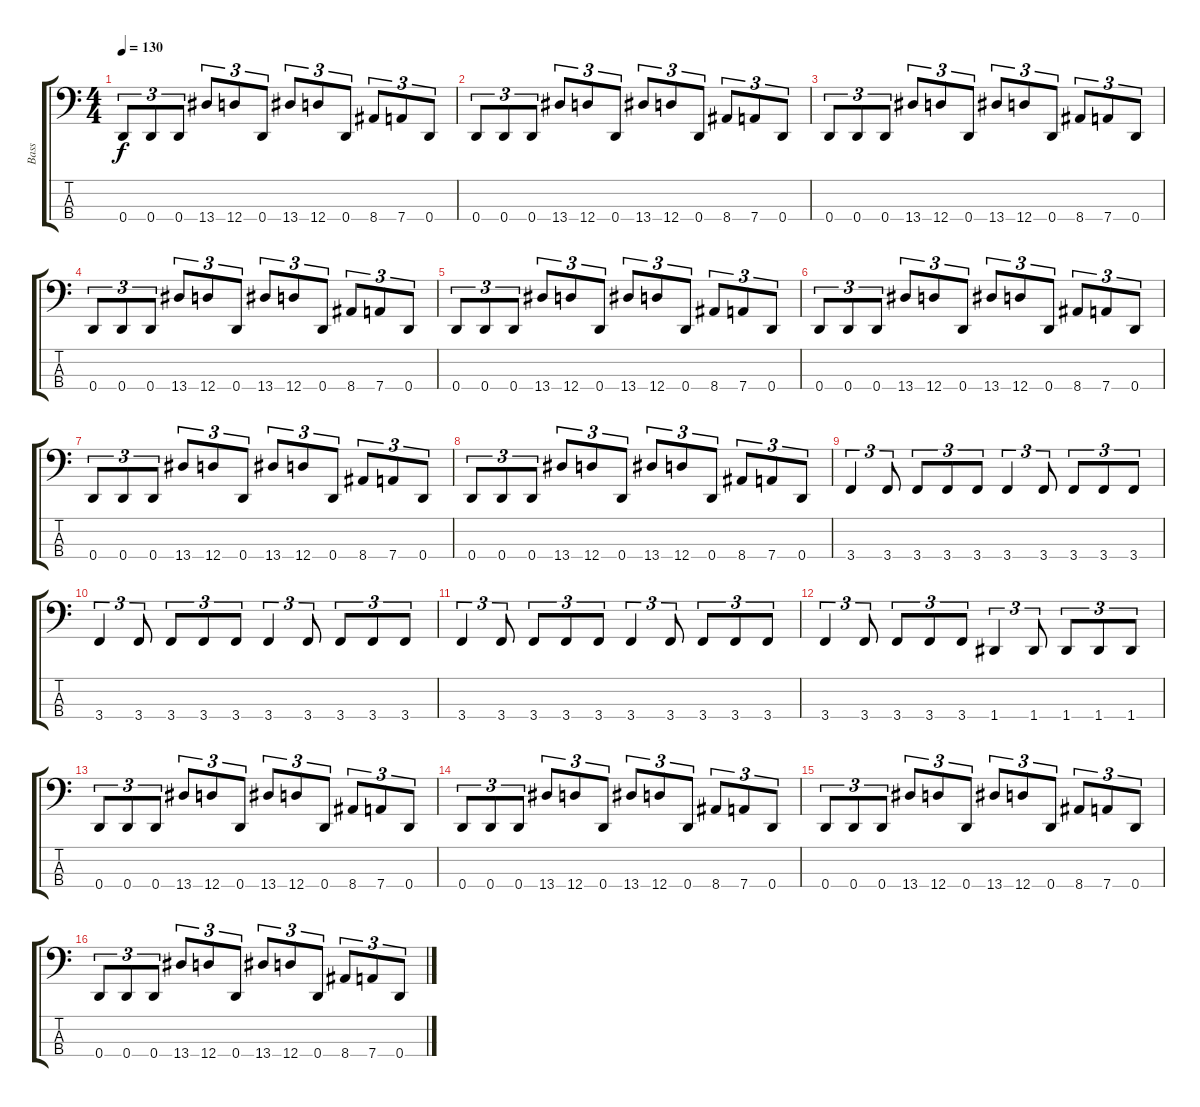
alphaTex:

\track ("Bass" "Bass") {instrument electricbassfinger}
\staff {score tabs}
\tuning (F2 C2 G1 D1) {hide}
\ts (4 4)
\tempo 130
\clef f4
\ks c
0.4.8{tu (3 2) dy f} 0.4.8{tu (3 2)} 0.4.8{tu (3 2)} 13.4.8{tu (3 2)} 12.4.8{tu (3 2)} 0.4.8{tu (3 2)} 13.4.8{tu (3 2)} 12.4.8{tu (3 2)} 0.4.8{tu (3 2)} 8.4.8{tu (3 2)} 7.4.8{tu (3 2)} 0.4.8{tu (3 2)} |
0.4.8{tu (3 2)} 0.4.8{tu (3 2)} 0.4.8{tu (3 2)} 13.4.8{tu (3 2)} 12.4.8{tu (3 2)} 0.4.8{tu (3 2)} 13.4.8{tu (3 2)} 12.4.8{tu (3 2)} 0.4.8{tu (3 2)} 8.4.8{tu (3 2)} 7.4.8{tu (3 2)} 0.4.8{tu (3 2)} |
0.4.8{tu (3 2)} 0.4.8{tu (3 2)} 0.4.8{tu (3 2)} 13.4.8{tu (3 2)} 12.4.8{tu (3 2)} 0.4.8{tu (3 2)} 13.4.8{tu (3 2)} 12.4.8{tu (3 2)} 0.4.8{tu (3 2)} 8.4.8{tu (3 2)} 7.4.8{tu (3 2)} 0.4.8{tu (3 2)} |
0.4.8{tu (3 2)} 0.4.8{tu (3 2)} 0.4.8{tu (3 2)} 13.4.8{tu (3 2)} 12.4.8{tu (3 2)} 0.4.8{tu (3 2)} 13.4.8{tu (3 2)} 12.4.8{tu (3 2)} 0.4.8{tu (3 2)} 8.4.8{tu (3 2)} 7.4.8{tu (3 2)} 0.4.8{tu (3 2)} |
0.4.8{tu (3 2)} 0.4.8{tu (3 2)} 0.4.8{tu (3 2)} 13.4.8{tu (3 2)} 12.4.8{tu (3 2)} 0.4.8{tu (3 2)} 13.4.8{tu (3 2)} 12.4.8{tu (3 2)} 0.4.8{tu (3 2)} 8.4.8{tu (3 2)} 7.4.8{tu (3 2)} 0.4.8{tu (3 2)} |
0.4.8{tu (3 2)} 0.4.8{tu (3 2)} 0.4.8{tu (3 2)} 13.4.8{tu (3 2)} 12.4.8{tu (3 2)} 0.4.8{tu (3 2)} 13.4.8{tu (3 2)} 12.4.8{tu (3 2)} 0.4.8{tu (3 2)} 8.4.8{tu (3 2)} 7.4.8{tu (3 2)} 0.4.8{tu (3 2)} |
0.4.8{tu (3 2)} 0.4.8{tu (3 2)} 0.4.8{tu (3 2)} 13.4.8{tu (3 2)} 12.4.8{tu (3 2)} 0.4.8{tu (3 2)} 13.4.8{tu (3 2)} 12.4.8{tu (3 2)} 0.4.8{tu (3 2)} 8.4.8{tu (3 2)} 7.4.8{tu (3 2)} 0.4.8{tu (3 2)} |
0.4.8{tu (3 2)} 0.4.8{tu (3 2)} 0.4.8{tu (3 2)} 13.4.8{tu (3 2)} 12.4.8{tu (3 2)} 0.4.8{tu (3 2)} 13.4.8{tu (3 2)} 12.4.8{tu (3 2)} 0.4.8{tu (3 2)} 8.4.8{tu (3 2)} 7.4.8{tu (3 2)} 0.4.8{tu (3 2)} |
3.4.4{tu (3 2)} 3.4.8{tu (3 2)} 3.4.8{tu (3 2)} 3.4.8{tu (3 2)} 3.4.8{tu (3 2)} 3.4.4{tu (3 2)} 3.4.8{tu (3 2)} 3.4.8{tu (3 2)} 3.4.8{tu (3 2)} 3.4.8{tu (3 2)} |
3.4.4{tu (3 2)} 3.4.8{tu (3 2)} 3.4.8{tu (3 2)} 3.4.8{tu (3 2)} 3.4.8{tu (3 2)} 3.4.4{tu (3 2)} 3.4.8{tu (3 2)} 3.4.8{tu (3 2)} 3.4.8{tu (3 2)} 3.4.8{tu (3 2)} |
3.4.4{tu (3 2)} 3.4.8{tu (3 2)} 3.4.8{tu (3 2)} 3.4.8{tu (3 2)} 3.4.8{tu (3 2)} 3.4.4{tu (3 2)} 3.4.8{tu (3 2)} 3.4.8{tu (3 2)} 3.4.8{tu (3 2)} 3.4.8{tu (3 2)} |
3.4.4{tu (3 2)} 3.4.8{tu (3 2)} 3.4.8{tu (3 2)} 3.4.8{tu (3 2)} 3.4.8{tu (3 2)} 1.4.4{tu (3 2)} 1.4.8{tu (3 2)} 1.4.8{tu (3 2)} 1.4.8{tu (3 2)} 1.4.8{tu (3 2)} |
0.4.8{tu (3 2)} 0.4.8{tu (3 2)} 0.4.8{tu (3 2)} 13.4.8{tu (3 2)} 12.4.8{tu (3 2)} 0.4.8{tu (3 2)} 13.4.8{tu (3 2)} 12.4.8{tu (3 2)} 0.4.8{tu (3 2)} 8.4.8{tu (3 2)} 7.4.8{tu (3 2)} 0.4.8{tu (3 2)} |
0.4.8{tu (3 2)} 0.4.8{tu (3 2)} 0.4.8{tu (3 2)} 13.4.8{tu (3 2)} 12.4.8{tu (3 2)} 0.4.8{tu (3 2)} 13.4.8{tu (3 2)} 12.4.8{tu (3 2)} 0.4.8{tu (3 2)} 8.4.8{tu (3 2)} 7.4.8{tu (3 2)} 0.4.8{tu (3 2)} |
0.4.8{tu (3 2)} 0.4.8{tu (3 2)} 0.4.8{tu (3 2)} 13.4.8{tu (3 2)} 12.4.8{tu (3 2)} 0.4.8{tu (3 2)} 13.4.8{tu (3 2)} 12.4.8{tu (3 2)} 0.4.8{tu (3 2)} 8.4.8{tu (3 2)} 7.4.8{tu (3 2)} 0.4.8{tu (3 2)} |
0.4.8{tu (3 2)} 0.4.8{tu (3 2)} 0.4.8{tu (3 2)} 13.4.8{tu (3 2)} 12.4.8{tu (3 2)} 0.4.8{tu (3 2)} 13.4.8{tu (3 2)} 12.4.8{tu (3 2)} 0.4.8{tu (3 2)} 8.4.8{tu (3 2)} 7.4.8{tu (3 2)} 0.4.8{tu (3 2)}
